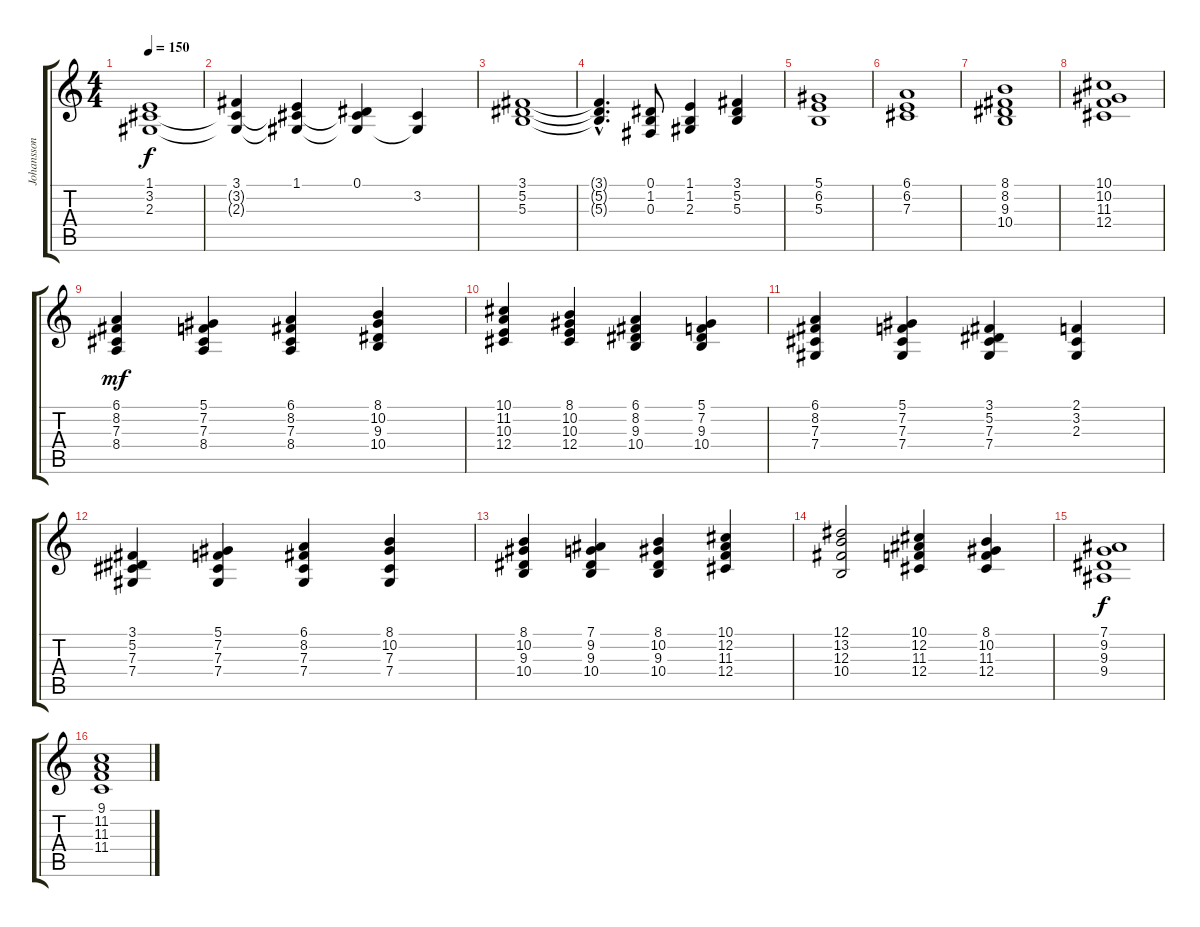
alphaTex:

\track ("Johansson 3" "Johansson ") {instrument choiraahs}
\staff {score tabs}
\tuning (Eb4 Bb3 Gb3 Db3 Ab2 Eb2) {hide}
\ts (4 4)
\tempo 150
\clef g2
\ks c
(1.1 3.2 2.3).1{dy f} |
(3.1 3.2{t} 2.3{t}).4 (1.1 3.2{t} 2.3{t}).4 (0.1 3.2{t} 2.3{t}).4 (3.2 2.3{t}).4 |
(3.1 5.2 5.3).1 |
(3.1{hac t} 5.2{hac t} 5.3{hac t}).4{d} (0.1 1.2 0.3).8 (1.1 1.2 2.3).4 (3.1 5.2 5.3).4 |
(5.1 6.2 5.3).1 |
(6.1 6.2 7.3).1 |
(8.1 8.2 9.3 10.4).1 |
(10.1 10.2 11.3 12.4).1 |
(6.1 8.2 7.3 8.4).4{dy mf} (5.1 7.2 7.3 8.4).4 (6.1 8.2 7.3 8.4).4 (8.1 10.2 9.3 10.4).4 |
(10.1 11.2 10.3 12.4).4 (8.1 10.2 10.3 12.4).4 (6.1 8.2 9.3 10.4).4 (5.1 7.2 9.3 10.4).4 |
(6.1 8.2 7.3 7.4).4 (5.1 7.2 7.3 7.4).4 (3.1 5.2 7.3 7.4).4 (2.1 3.2 2.3).4 |
(3.1 5.2 7.3 7.4).4 (5.1 7.2 7.3 7.4).4 (6.1 8.2 7.3 7.4).4 (8.1 10.2 7.3 7.4).4 |
(8.1 10.2 9.3 10.4).4 (7.1 9.2 9.3 10.4).4 (8.1 10.2 9.3 10.4).4 (10.1 12.2 11.3 12.4).4 |
(12.1 13.2 12.3 10.4).2 (10.1 12.2 11.3 12.4).4 (8.1 10.2 11.3 12.4).4 |
(7.1 9.2 9.3 9.4).1{dy f} |
(9.1 11.2 11.3 11.4).1
